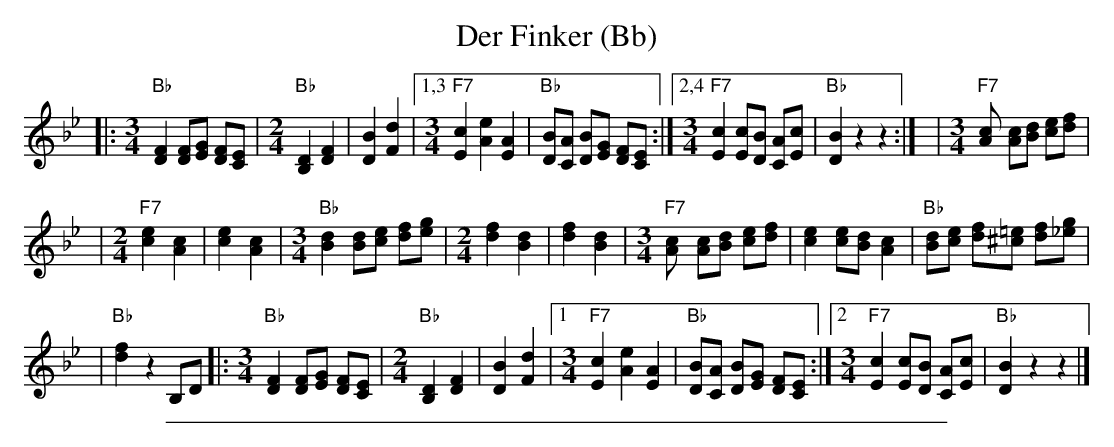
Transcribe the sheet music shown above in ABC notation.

X:1
T: Der Finker (Bb)
M: none
L: 1/8
K: Bb
|:[M:3/4][L:1/8]"Bb"[F2D2] [FD][GE] [FD][EC] \
| [M:2/4][L:1/8]"Bb"[D2B,2] [F2D2] | [B2D2] [d2F2] \
|1,3[M:3/4][L:1/8]"F7"[c2E2] [e2A2] [A2E2] | "Bb"[BD][AC] [BD][GE] [FD][EC] \
:|2,4[M:3/4][L:1/8]"F7"[c2E2] [cE][BD] [AC][cE] | "Bb"[B2D2] z2 z2 :| \
| [M:3/4][L:1/8]"F7"[c2A] [cA][dB] [ec][fd] |
| [M:2/4][L:1/8]"F7"[e2c2] [c2A2] | [e2c2] [c2A2] \
| [M:3/4][L:1/8]"Bb"[d2B2] [Bd][ec] [fd][ge] \
| [M:2/4][L:1/8][f2d2] [d2B2] | [f2d2] [d2B2] \
| [M:3/4][L:1/8]"F7"[c2A] [cA][dB] [ec][fd] | [e2c2] [ec][dB] [c2A2] \
| "Bb"[dB][ec] [fd][=e^c] [fd][g_e] |
| "Bb"[f2d2] z2 B,D \
|:[M:3/4][L:1/8]"Bb"[F2D2] [FD][GE] [FD][EC] \
| [M:2/4][L:1/8]"Bb"[D2B,2] [F2D2] | [B2D2] [d2F2] \
|1[M:3/4][L:1/8]"F7"[c2E2] [e2A2] [A2E2] | "Bb"[BD][AC] [BD][GE] [FD][EC] \
:|2[M:3/4][L:1/8]"F7"[c2E2] [cE][BD] [AC][cE] | "Bb"[B2D2] z2 z2 |]
